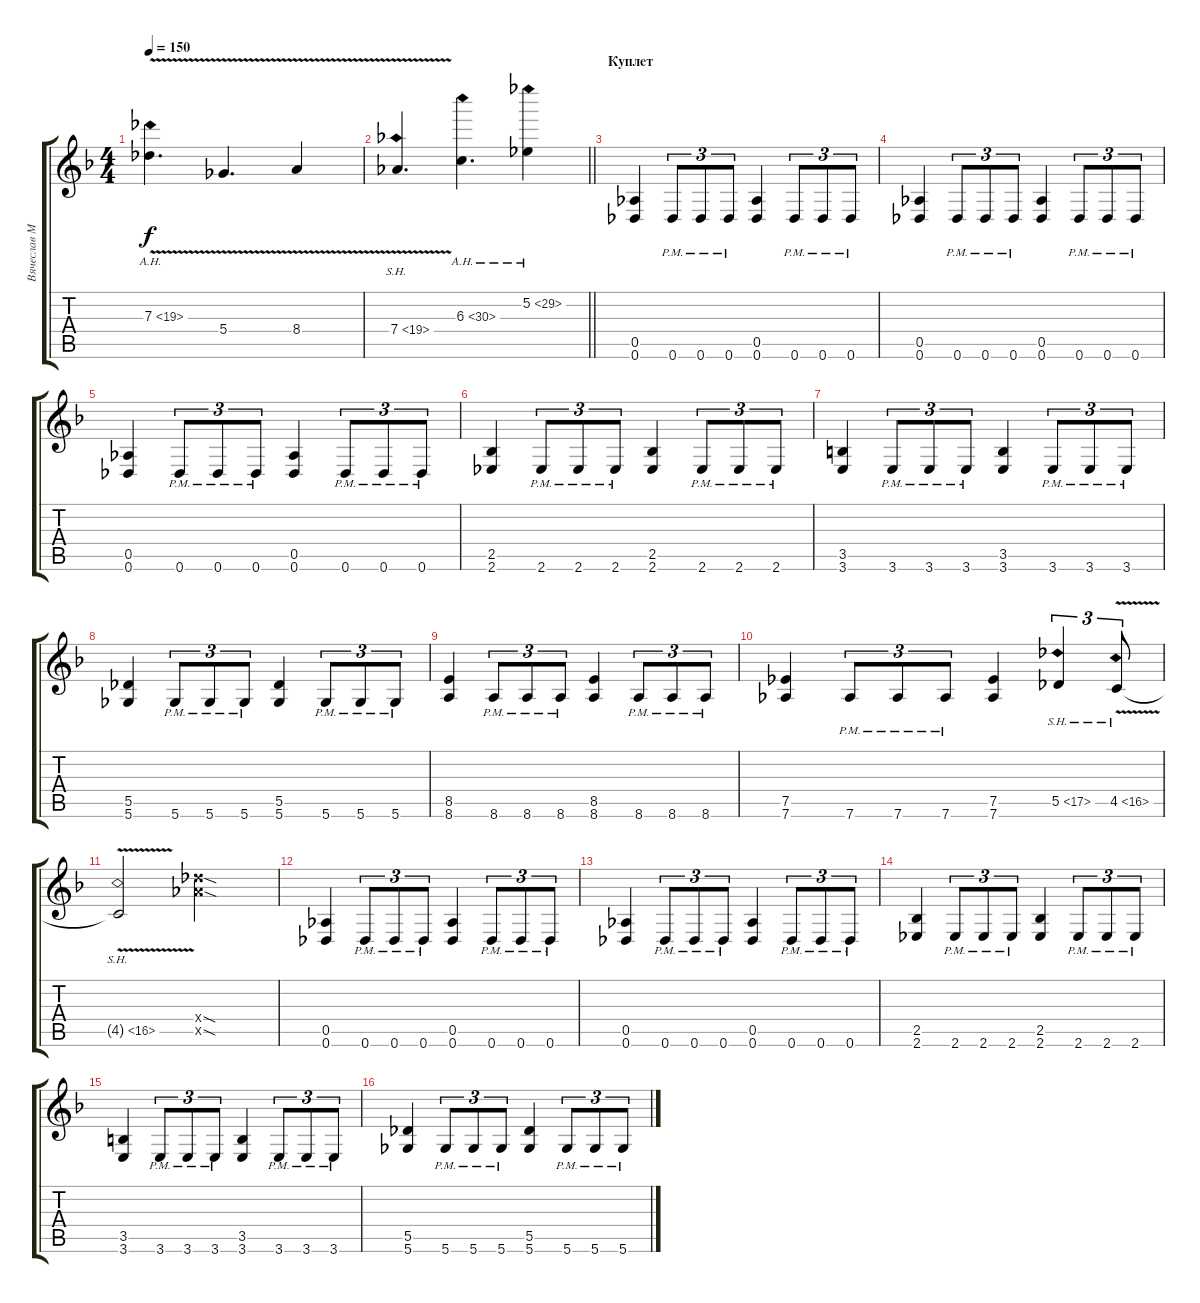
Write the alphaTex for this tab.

\track ("Вячеслав Молчанов" "Вячеслав М") {instrument distortionguitar}
\staff {score tabs}
\tuning (Eb4 Bb3 Gb3 Db3 Ab2 Db2) {hide}
\ts (4 4)
\tempo 150
\clef g2
\ks dminor
7.3{ah 12 v}.4{d dy f} 5.4{v}.4{d} 8.4{v}.4 |
\barLineRight lightlight
7.4{sh 12 v}.4{d} 6.3{ah 24}.4{d} 5.2{ah 24}.4 |
\section ("" "Куплет")
(0.5 0.6).4 0.6{pm}.8{tu (3 2)} 0.6{pm}.8{tu (3 2)} 0.6{pm}.8{tu (3 2)} (0.5 0.6).4 0.6{pm}.8{tu (3 2)} 0.6{pm}.8{tu (3 2)} 0.6{pm}.8{tu (3 2)} |
(0.5 0.6).4 0.6{pm}.8{tu (3 2)} 0.6{pm}.8{tu (3 2)} 0.6{pm}.8{tu (3 2)} (0.5 0.6).4 0.6{pm}.8{tu (3 2)} 0.6{pm}.8{tu (3 2)} 0.6{pm}.8{tu (3 2)} |
(0.5 0.6).4 0.6{pm}.8{tu (3 2)} 0.6{pm}.8{tu (3 2)} 0.6{pm}.8{tu (3 2)} (0.5 0.6).4 0.6{pm}.8{tu (3 2)} 0.6{pm}.8{tu (3 2)} 0.6{pm}.8{tu (3 2)} |
(2.5 2.6).4 2.6{pm}.8{tu (3 2)} 2.6{pm}.8{tu (3 2)} 2.6{pm}.8{tu (3 2)} (2.5 2.6).4 2.6{pm}.8{tu (3 2)} 2.6{pm}.8{tu (3 2)} 2.6{pm}.8{tu (3 2)} |
(3.5 3.6).4 3.6{pm}.8{tu (3 2)} 3.6{pm}.8{tu (3 2)} 3.6{pm}.8{tu (3 2)} (3.5 3.6).4 3.6{pm}.8{tu (3 2)} 3.6{pm}.8{tu (3 2)} 3.6{pm}.8{tu (3 2)} |
(5.5 5.6).4 5.6{pm}.8{tu (3 2)} 5.6{pm}.8{tu (3 2)} 5.6{pm}.8{tu (3 2)} (5.5 5.6).4 5.6{pm}.8{tu (3 2)} 5.6{pm}.8{tu (3 2)} 5.6{pm}.8{tu (3 2)} |
(8.5 8.6).4 8.6{pm}.8{tu (3 2)} 8.6{pm}.8{tu (3 2)} 8.6{pm}.8{tu (3 2)} (8.5 8.6).4 8.6{pm}.8{tu (3 2)} 8.6{pm}.8{tu (3 2)} 8.6{pm}.8{tu (3 2)} |
(7.5 7.6).4 7.6{pm}.8{tu (3 2)} 7.6{pm}.8{tu (3 2)} 7.6{pm}.8{tu (3 2)} (7.5 7.6).4 5.5{sh 12}.4{tu (3 2)} 4.5{sh 12 v}.8{tu (3 2)} |
4.5{sh 12 v t}.2 (12.4{sod x} 12.5{sod x}).2 |
(0.5 0.6).4 0.6{pm}.8{tu (3 2)} 0.6{pm}.8{tu (3 2)} 0.6{pm}.8{tu (3 2)} (0.5 0.6).4 0.6{pm}.8{tu (3 2)} 0.6{pm}.8{tu (3 2)} 0.6{pm}.8{tu (3 2)} |
(0.5 0.6).4 0.6{pm}.8{tu (3 2)} 0.6{pm}.8{tu (3 2)} 0.6{pm}.8{tu (3 2)} (0.5 0.6).4 0.6{pm}.8{tu (3 2)} 0.6{pm}.8{tu (3 2)} 0.6{pm}.8{tu (3 2)} |
(2.5 2.6).4 2.6{pm}.8{tu (3 2)} 2.6{pm}.8{tu (3 2)} 2.6{pm}.8{tu (3 2)} (2.5 2.6).4 2.6{pm}.8{tu (3 2)} 2.6{pm}.8{tu (3 2)} 2.6{pm}.8{tu (3 2)} |
(3.5 3.6).4 3.6{pm}.8{tu (3 2)} 3.6{pm}.8{tu (3 2)} 3.6{pm}.8{tu (3 2)} (3.5 3.6).4 3.6{pm}.8{tu (3 2)} 3.6{pm}.8{tu (3 2)} 3.6{pm}.8{tu (3 2)} |
(5.5 5.6).4 5.6{pm}.8{tu (3 2)} 5.6{pm}.8{tu (3 2)} 5.6{pm}.8{tu (3 2)} (5.5 5.6).4 5.6{pm}.8{tu (3 2)} 5.6{pm}.8{tu (3 2)} 5.6{pm}.8{tu (3 2)}
